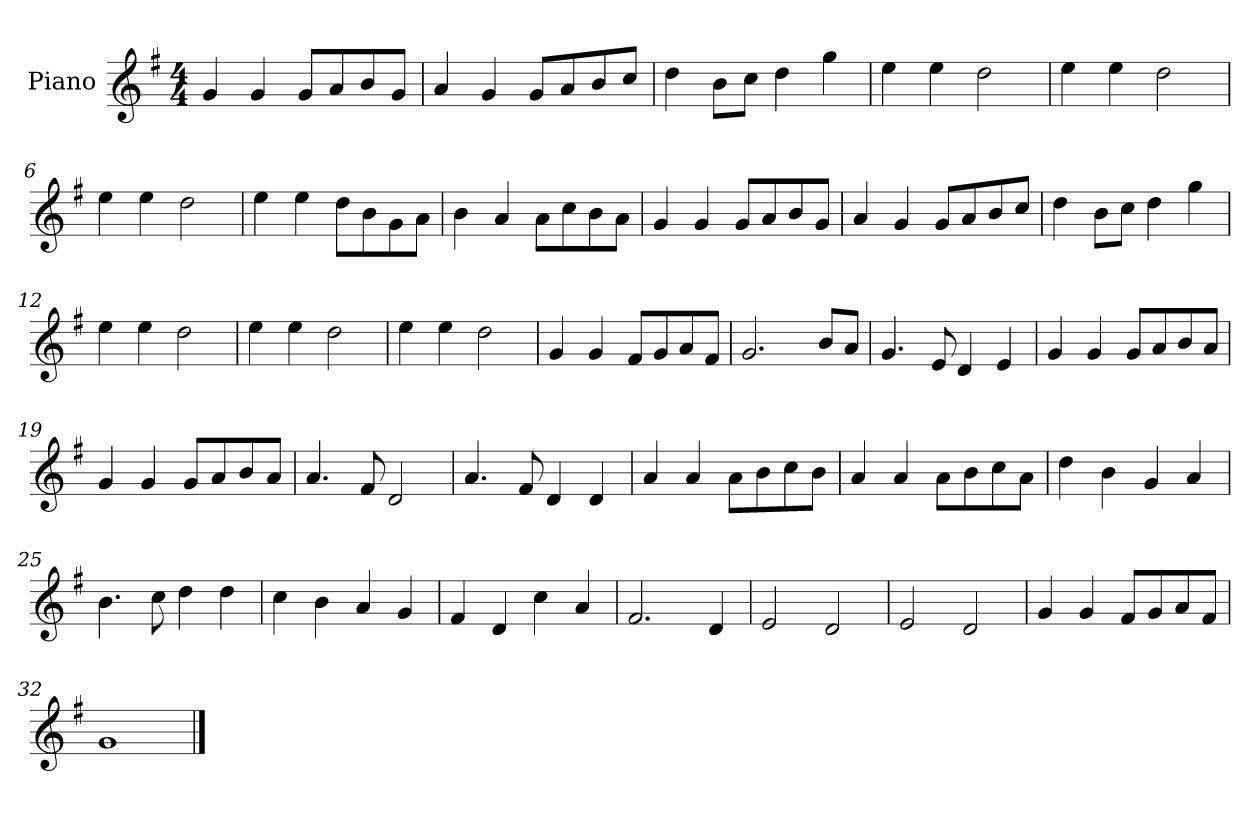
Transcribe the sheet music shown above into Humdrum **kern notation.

**kern
*part1
*staff1
*I"Piano
*I'Pno
*clefG2
*k[f#]
*M4/4
=1
4g/
4g/
8g/L
8a/
8b/
8g/J
=2
4a/
4g/
8g/L
8a/
8b/
8cc/J
=3
4dd\
8b\L
8cc\J
4dd\
4gg\
=4
4ee\
4ee\
2dd\
=5
4ee\
4ee\
2dd\
=6
4ee\
4ee\
2dd\
=7
4ee\
4ee\
8dd\L
8b\
8g\
8a\J
=8
4b\
4a/
8a\L
8cc\
8b\
8a\J
=9
4g/
4g/
8g/L
8a/
8b/
8g/J
=10
4a/
4g/
8g/L
8a/
8b/
8cc/J
=11
4dd\
8b\L
8cc\J
4dd\
4gg\
=12
4ee\
4ee\
2dd\
=13
4ee\
4ee\
2dd\
=14
4ee\
4ee\
2dd\
=15
4g/
4g/
8f#/L
8g/
8a/
8f#/J
=16
2.g/
8b/L
8a/J
=17
4.g/
8e/
4d/
4e/
=18
4g/
4g/
8g/L
8a/
8b/
8a/J
=19
4g/
4g/
8g/L
8a/
8b/
8a/J
=20
4.a/
8f#/
2d/
=21
4.a/
8f#/
4d/
4d/
=22
4a/
4a/
8a\L
8b\
8cc\
8b\J
=23
4a/
4a/
8a\L
8b\
8cc\
8a\J
=24
4dd\
4b\
4g/
4a/
=25
4.b\
8cc\
4dd\
4dd\
=26
4cc\
4b\
4a/
4g/
=27
4f#/
4d/
4cc\
4a/
=28
2.f#/
4d/
=29
2e/
2d/
=30
2e/
2d/
=31
4g/
4g/
8f#/L
8g/
8a/
8f#/J
=32
1g
==
*-
